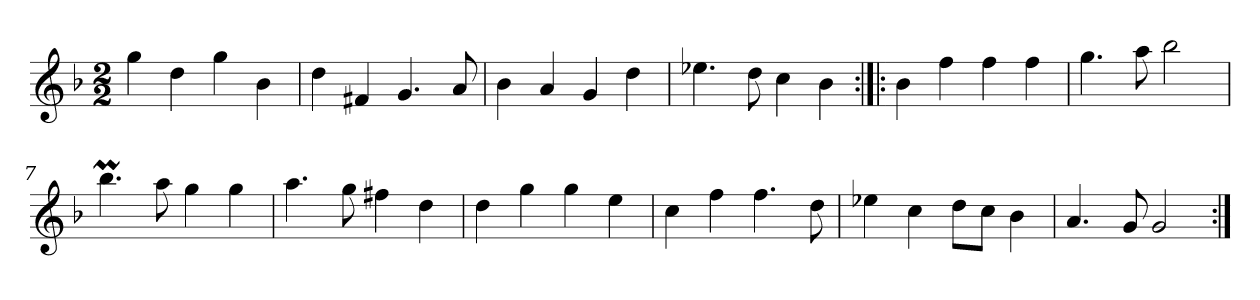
**kern
*part1
*staff1
*clefG2
*k[b-]
*G:dor
*M2/2
*MM120
=1
4gg
4dd
4gg
4b-
=2
4dd
4f#X
4.g
8a
=3
4b-
4a
4g
4dd
=4
4.ee-X
8dd
4cc
4b-
=5:|!|:
4b-
4ff
4ff
4ff
=6
4.gg
8aa
2bb-
=7
4.bb-M
8aa
4gg
4gg
=8
4.aa
8gg
4ff#X
4dd
=9
4dd
4gg
4gg
4ee
=10
4cc
4ff
4.ff
8dd
=11
4ee-X
4cc
8dd\L
8cc\J
4b-
=12
4.a
8g
2g
=:|!
*-
